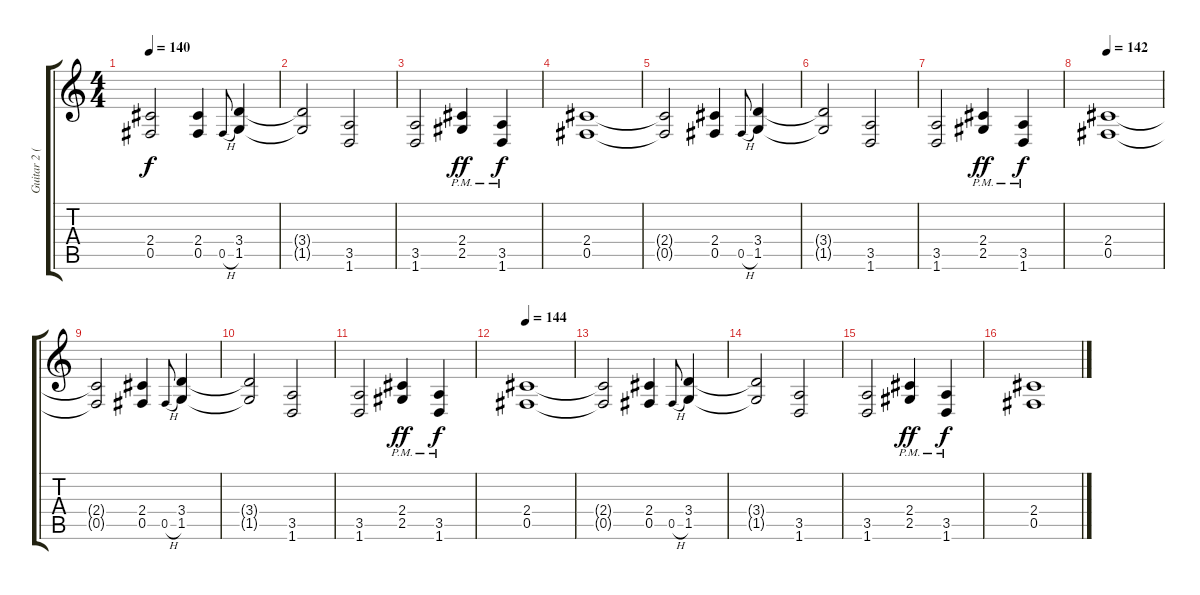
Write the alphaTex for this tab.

\track ("Guitar 2 (Distortion)" "Guitar 2 (") {instrument distortionguitar}
\staff {score tabs}
\tuning (Db4 Ab3 E3 B2 Gb2 Db2) {hide}
\ts (4 4)
\tempo 140
\clef g2
\ks c
(2.4{t} 0.5{t}).2{dy f} (2.4 0.5).4 0.5{h}.8{gr onbeat} (3.4 1.5).4 |
(3.4{t} 1.5{t}).2 (3.5 1.6).2 |
(3.5 1.6).2 (2.4{pm} 2.5{pm}).4{dy ff} (3.5{pm} 1.6{pm}).4{dy f} |
(2.4 0.5).1 |
(2.4{t} 0.5{t}).2 (2.4 0.5).4 0.5{h}.8{gr onbeat} (3.4 1.5).4 |
(3.4{t} 1.5{t}).2 (3.5 1.6).2 |
(3.5 1.6).2 (2.4{pm} 2.5{pm}).4{dy ff} (3.5{pm} 1.6{pm}).4{dy f} |
\tempo 142
(2.4 0.5).1 |
(2.4{t} 0.5{t}).2 (2.4 0.5).4 0.5{h}.8{gr onbeat} (3.4 1.5).4 |
(3.4{t} 1.5{t}).2 (3.5 1.6).2 |
(3.5 1.6).2 (2.4{pm} 2.5{pm}).4{dy ff} (3.5{pm} 1.6{pm}).4{dy f} |
\tempo 144
(2.4 0.5).1 |
(2.4{t} 0.5{t}).2 (2.4 0.5).4 0.5{h}.8{gr onbeat} (3.4 1.5).4 |
(3.4{t} 1.5{t}).2 (3.5 1.6).2 |
(3.5 1.6).2 (2.4{pm} 2.5{pm}).4{dy ff} (3.5{pm} 1.6{pm}).4{dy f} |
(2.4 0.5).1{volume 10}
